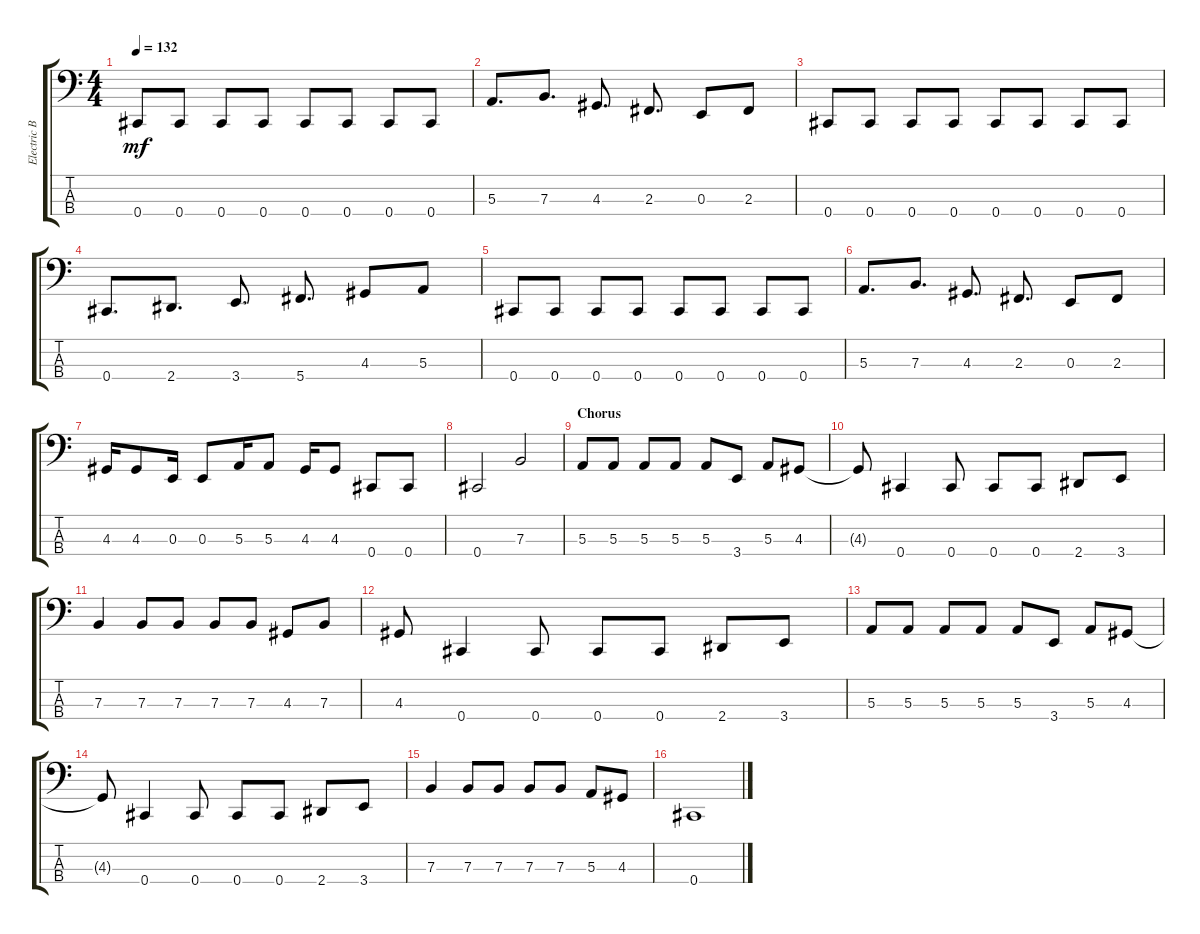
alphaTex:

\track ("Electric Bass" "Electric B") {instrument electricbassfinger}
\staff {score tabs}
\tuning (Db2 Ab1 E1 Db1) {hide}
\ts (4 4)
\tempo 132
\clef f4
\ks c
0.4.8{dy mf} 0.4.8 0.4.8 0.4.8 0.4.8 0.4.8 0.4.8 0.4.8 |
5.3.8{d} 7.3.8{d} 4.3.8{d} 2.3.8{d} 0.3.8 2.3.8 |
0.4.8 0.4.8 0.4.8 0.4.8 0.4.8 0.4.8 0.4.8 0.4.8 |
0.4.8{d} 2.4.8{d} 3.4.8{d} 5.4.8{d} 4.3.8 5.3.8 |
0.4.8 0.4.8 0.4.8 0.4.8 0.4.8 0.4.8 0.4.8 0.4.8 |
5.3.8{d} 7.3.8{d} 4.3.8{d} 2.3.8{d} 0.3.8 2.3.8 |
4.3.16 4.3.8 0.3.16 0.3.8 5.3.16 5.3.8 4.3.16 4.3.8 0.4.8 0.4.8 |
0.4.2 7.3.2 |
\section ("" "Chorus")
5.3.8 5.3.8 5.3.8 5.3.8 5.3.8 3.4.8 5.3.8 4.3.8 |
4.3{t}.8 0.4.4 0.4.8 0.4.8 0.4.8 2.4.8 3.4.8 |
7.3.4 7.3.8 7.3.8 7.3.8 7.3.8 4.3.8 7.3.8 |
4.3.8 0.4.4 0.4.8 0.4.8 0.4.8 2.4.8 3.4.8 |
5.3.8 5.3.8 5.3.8 5.3.8 5.3.8 3.4.8 5.3.8 4.3.8 |
4.3{t}.8 0.4.4 0.4.8 0.4.8 0.4.8 2.4.8 3.4.8 |
7.3.4 7.3.8 7.3.8 7.3.8 7.3.8 5.3.8 4.3.8 |
0.4.1
